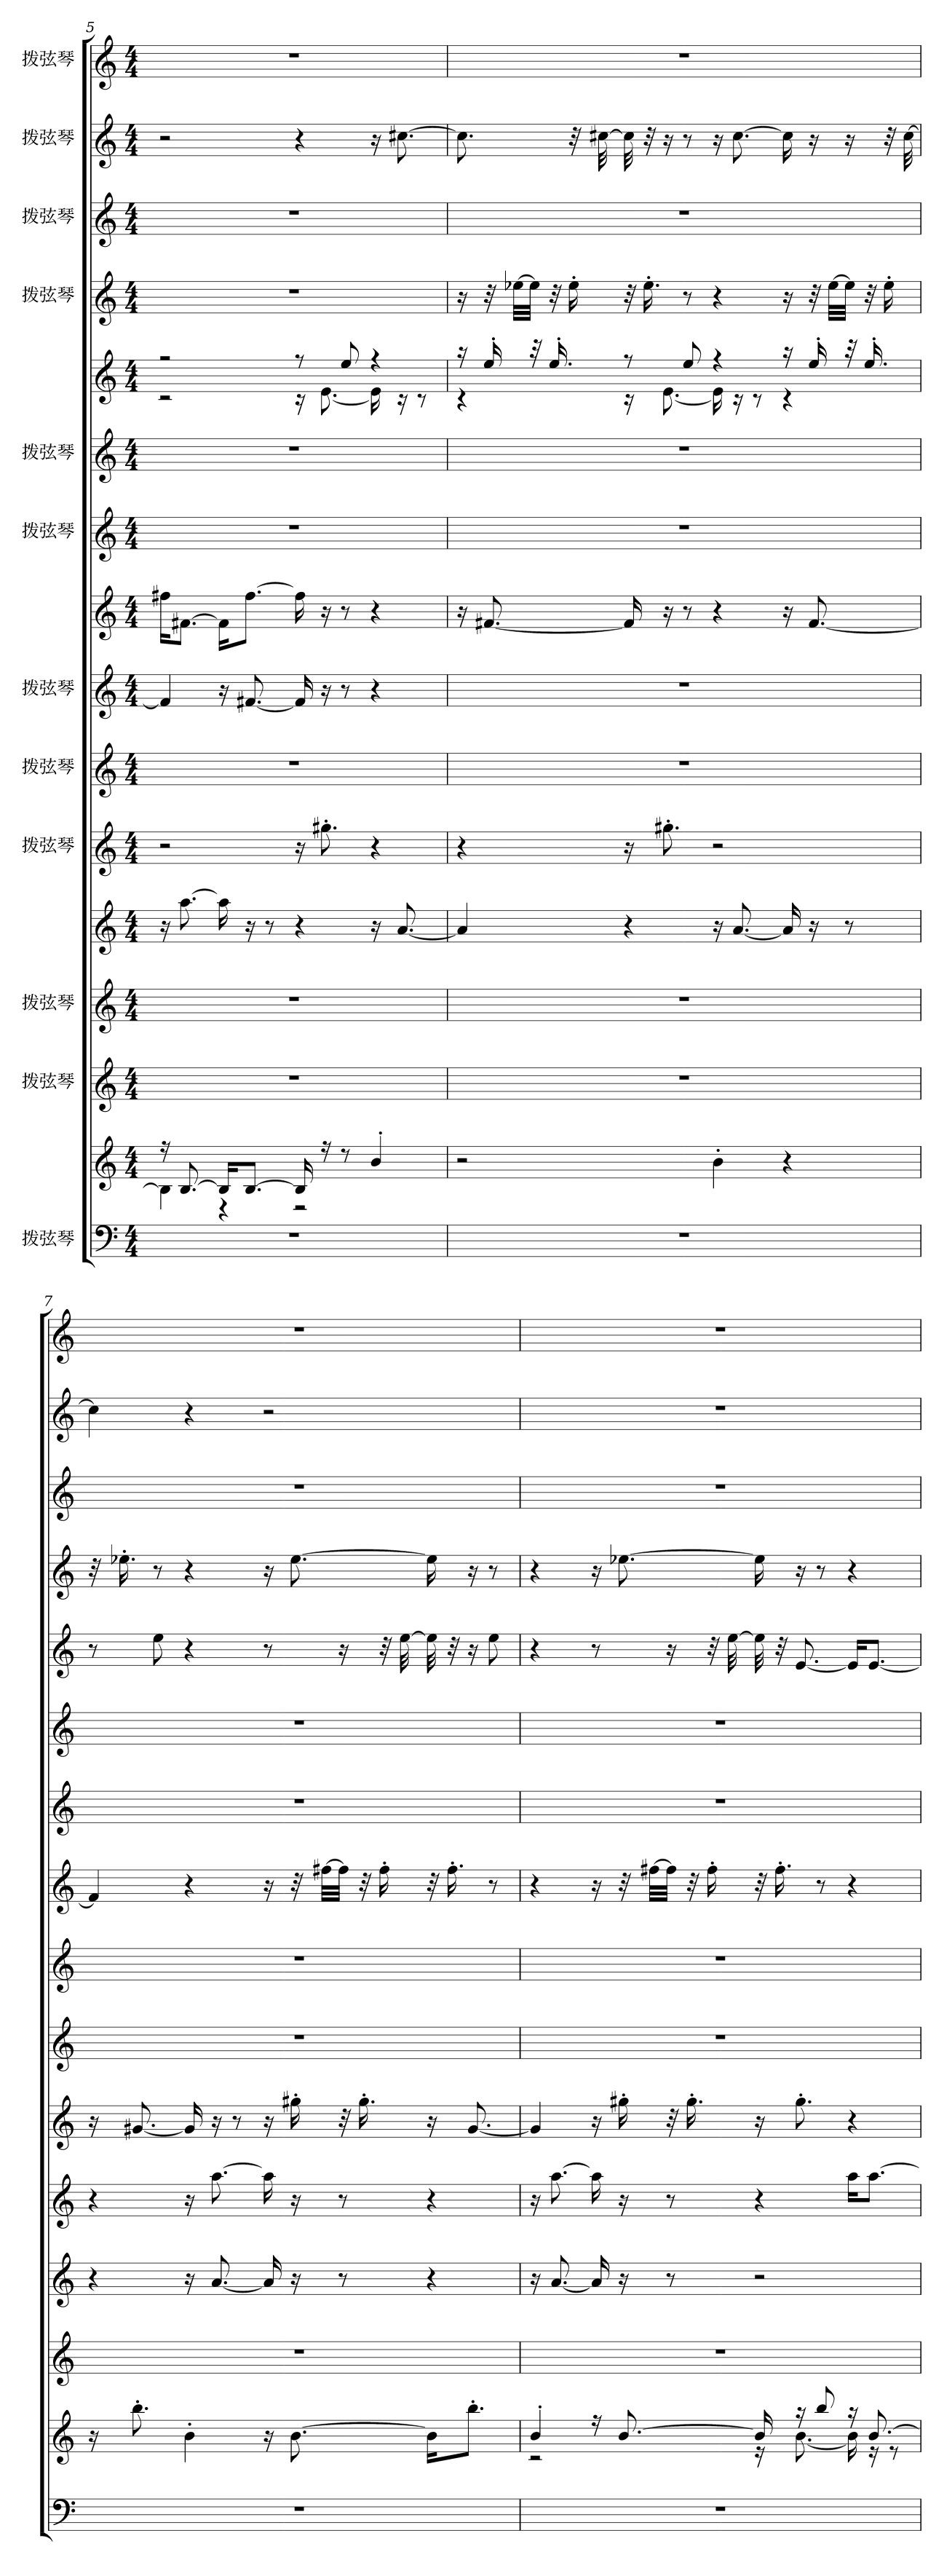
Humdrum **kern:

**kern	**kern	**kern	**kern	**kern	**kern	**kern	**kern	**kern	**kern	**kern	**kern	**kern	**kern	**kern	**kern
*part12	*part12	*part11	*part10	*part10	*part9	*part8	*part7	*part7	*part6	*part5	*part5	*part4	*part3	*part2	*part1
*staff16	*staff15	*staff14	*staff13	*staff12	*staff11	*staff10	*staff9	*staff8	*staff7	*staff6	*staff5	*staff4	*staff3	*staff2	*staff1
*I"拨弦琴	*	*I"拨弦琴	*I"拨弦琴	*	*I"拨弦琴	*I"拨弦琴	*I"拨弦琴	*	*I"拨弦琴	*I"拨弦琴	*	*I"拨弦琴	*I"拨弦琴	*I"拨弦琴	*I"拨弦琴
!!LO:PB:g=z
*clefF4	*clefG2	*clefG2	*clefG2	*clefG2	*clefG2	*clefG2	*clefG2	*clefG2	*clefG2	*clefG2	*clefG2	*clefG2	*clefG2	*clefG2	*clefG2
*k[]	*k[]	*k[]	*k[]	*k[]	*k[]	*k[]	*k[]	*k[]	*k[]	*k[]	*k[]	*k[]	*k[]	*k[]	*k[]
*M4/4	*M4/4	*M4/4	*M4/4	*M4/4	*M4/4	*M4/4	*M4/4	*M4/4	*M4/4	*M4/4	*M4/4	*M4/4	*M4/4	*M4/4	*M4/4
=5	=5	=5	=5	=5	=5	=5	=5	=5	=5	=5	=5	=5	=5	=5	=5
*	*^	*	*	*	*	*	*	*	*	*	*^	*	*	*	*
1r	16r	4B\]	1r	1r	16r	2r	1r	4f#/]	16ff#X\KL	1r	1r	2r	2r	1r	1r	2r	1r
.	[8.B/	.	.	.	[8.aa\	.	.	.	[8.f#X\J	.	.	.	.	.	.	.	.
.	16B/KL]	4r	.	.	16aa\]	.	.	16r	16f#\KL]	.	.	.	.	.	.	.	.
.	[8.B/J	.	.	.	16r	.	.	[8.f#X/	[8.ff#\J	.	.	.	.	.	.	.	.
.	.	.	.	.	8r	.	.	.	.	.	.	.	.	.	.	.	.
.	16B/]	2r	.	.	4r	16r	.	16f#/]	16ff#\]	.	.	8r	16r	.	.	4r	.
.	16r	.	.	.	.	8.gg#X'\	.	16r	16r	.	.	.	[8.e\	.	.	.	.
.	8r	.	.	.	.	.	.	8r	8r	.	.	8ee/	.	.	.	.	.
.	4b'/	.	.	.	16r	4r	.	4r	4r	.	.	4r	16e\]	.	.	16r	.
.	.	.	.	.	[8.a/	.	.	.	.	.	.	.	16r	.	.	[8.cc#X\	.
.	.	.	.	.	.	.	.	.	.	.	.	.	8r	.	.	.	.
*	*v	*v	*	*	*	*	*	*	*	*	*	*	*	*	*	*	*
=6	=6	=6	=6	=6	=6	=6	=6	=6	=6	=6	=6	=6	=6	=6	=6	=6
1r	2r	1r	1r	4a/]	4r	1r	1r	16r	1r	1r	16r	4r	16r	1r	8.cc#\]	1r
.	.	.	.	.	.	.	.	[8.f#X/	.	.	16ee'/	.	32r	.	.	.
.	.	.	.	.	.	.	.	.	.	.	.	.	[32ee-X\LLL	.	.	.
.	.	.	.	.	.	.	.	.	.	.	32r	.	32ee-\JJJ]	.	.	.
.	.	.	.	.	.	.	.	.	.	.	16.ee'/	.	32r	.	.	.
.	.	.	.	.	.	.	.	.	.	.	.	.	16ee-'\	.	32r	.
.	.	.	.	.	.	.	.	.	.	.	.	.	.	.	[32cc#X\	.
.	.	.	.	4r	16r	.	.	16f#/]	.	.	8r	16r	32r	.	32cc#\]	.
.	.	.	.	.	.	.	.	.	.	.	.	.	16.ee-'\	.	32r	.
.	.	.	.	.	8.gg#X'\	.	.	16r	.	.	.	[8.e\	.	.	16r	.
.	.	.	.	.	.	.	.	8r	.	.	8ee/	.	8r	.	8r	.
.	4b'\	.	.	16r	2r	.	.	4r	.	.	4r	16e\]	4r	.	16r	.
.	.	.	.	[8.a/	.	.	.	.	.	.	.	16r	.	.	[8.cc#\	.
.	.	.	.	.	.	.	.	.	.	.	.	8r	.	.	.	.
.	4r	.	.	16a/]	.	.	.	16r	.	.	16r	4r	16r	.	16cc#\]	.
.	.	.	.	16r	.	.	.	[8.f#/	.	.	16ee'/	.	32r	.	16r	.
.	.	.	.	.	.	.	.	.	.	.	.	.	[32ee-\LLL	.	.	.
.	.	.	.	8r	.	.	.	.	.	.	32r	.	32ee-\JJJ]	.	16r	.
.	.	.	.	.	.	.	.	.	.	.	16.ee'/	.	32r	.	.	.
.	.	.	.	.	.	.	.	.	.	.	.	.	16ee-'\	.	32r	.
.	.	.	.	.	.	.	.	.	.	.	.	.	.	.	[32cc#\	.
*	*	*	*	*	*	*	*	*	*	*	*v	*v	*	*	*	*
!!LO:PB:g=z
=7	=7	=7	=7	=7	=7	=7	=7	=7	=7	=7	=7	=7	=7	=7	=7
1r	16r	1r	4r	4r	16r	1r	1r	4f#/]	1r	1r	8r	32r	1r	4cc#\]	1r
.	.	.	.	.	.	.	.	.	.	.	.	16.ee-X'\	.	.	.
.	8.bb'\	.	.	.	[8.g#X/	.	.	.	.	.	.	.	.	.	.
.	.	.	.	.	.	.	.	.	.	.	8ee\	8r	.	.	.
.	4b'\	.	16r	16r	16g#/]	.	.	4r	.	.	4r	4r	.	4r	.
.	.	.	[8.a/	[8.aa\	16r	.	.	.	.	.	.	.	.	.	.
.	.	.	.	.	8r	.	.	.	.	.	.	.	.	.	.
.	16r	.	16a/]	16aa\]	16r	.	.	16r	.	.	8r	16r	.	2r	.
.	[8.b\	.	16r	16r	16gg#X'\	.	.	32r	.	.	.	[8.ee-\	.	.	.
.	.	.	.	.	.	.	.	[32ff#X\LLL	.	.	.	.	.	.	.
.	.	.	8r	8r	32r	.	.	32ff#\JJJ]	.	.	16r	.	.	.	.
.	.	.	.	.	16.gg#'\	.	.	32r	.	.	.	.	.	.	.
.	.	.	.	.	.	.	.	16ff#'\	.	.	32r	.	.	.	.
.	.	.	.	.	.	.	.	.	.	.	[32ee\	.	.	.	.
.	16b\KL]	.	4r	4r	16r	.	.	32r	.	.	32ee\]	16ee-\]	.	.	.
.	.	.	.	.	.	.	.	16.ff#'\	.	.	32r	.	.	.	.
.	8.bb'\J	.	.	.	[8.g#/	.	.	.	.	.	16r	16r	.	.	.
.	.	.	.	.	.	.	.	8r	.	.	8ee\	8r	.	.	.
=8	=8	=8	=8	=8	=8	=8	=8	=8	=8	=8	=8	=8	=8	=8	=8
*	*^	*	*	*	*	*	*	*	*	*	*	*	*	*	*
1r	4b'/	2r	1r	16r	16r	4g#/]	1r	1r	4r	1r	1r	4r	4r	1r	1r	1r
.	.	.	.	[8.a/	[8.aa\	.	.	.	.	.	.	.	.	.	.	.
.	16r	.	.	16a/]	16aa\]	16r	.	.	16r	.	.	8r	16r	.	.	.
.	[8.b/	.	.	16r	16r	16gg#X'\	.	.	32r	.	.	.	[8.ee-X\	.	.	.
.	.	.	.	.	.	.	.	.	[32ff#X\LLL	.	.	.	.	.	.	.
.	.	.	.	8r	8r	32r	.	.	32ff#\JJJ]	.	.	16r	.	.	.	.
.	.	.	.	.	.	16.gg#'\	.	.	32r	.	.	.	.	.	.	.
.	.	.	.	.	.	.	.	.	16ff#'\	.	.	32r	.	.	.	.
.	.	.	.	.	.	.	.	.	.	.	.	[32ee\	.	.	.	.
.	16b/]	16r	.	2r	4r	16r	.	.	32r	.	.	32ee\]	16ee-\]	.	.	.
.	.	.	.	.	.	.	.	.	16.ff#'\	.	.	32r	.	.	.	.
.	16r	[8.b\	.	.	.	8.gg#'\	.	.	.	.	.	[8.e/	16r	.	.	.
.	8bb/	.	.	.	.	.	.	.	8r	.	.	.	8r	.	.	.
.	16r	16b\]	.	.	16aa\KL	4r	.	.	4r	.	.	16e/KL]	4r	.	.	.
.	[8.b/	16r	.	.	[8.aa\J	.	.	.	.	.	.	[8.e/J	.	.	.	.
.	.	8r	.	.	.	.	.	.	.	.	.	.	.	.	.	.
*	*v	*v	*	*	*	*	*	*	*	*	*	*	*	*	*	*
=	=	=	=	=	=	=	=	=	=	=	=	=	=	=	=
*-	*-	*-	*-	*-	*-	*-	*-	*-	*-	*-	*-	*-	*-	*-	*-
